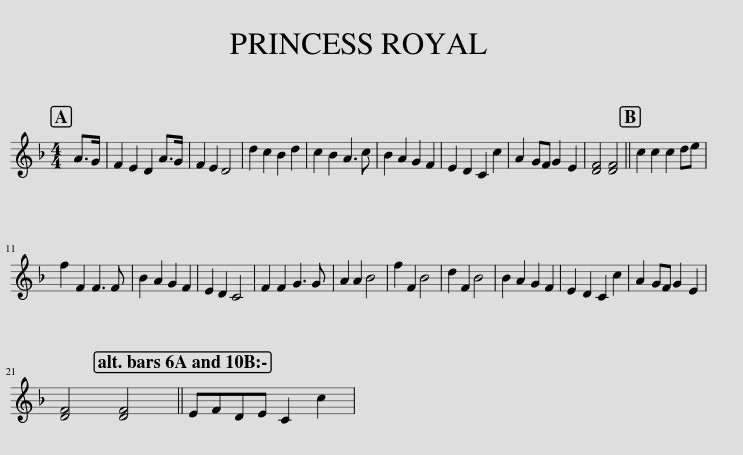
X:1
L:1/8
M:4/4
I:linebreak $
K:Dmin
V:1 treble
V:1
 A>G | F2 E2 D2 A>G | F2 E2 D4 | d2 c2 B2 d2 | c2 B2 A3 c | %5
 B2 A2 G2 F2 | E2 D2 C2 c2 | A2 GF G2 E2 | [DF]4 [DF]4 || c2 c2 c2 de |$ %10
 f2 F2 F3 F | B2 A2 G2 F2 | E2 D2 C4 | F2 F2 G3 G | A2 A2 B4 | %15
 f2 F2 B4 | d2 F2 B4 | B2 A2 G2 F2 | E2 D2 C2 c2 | A2 GF G2 E2 |$ %20
 [DF]4 [DF]4 || EFDE C2 c2 | %22
